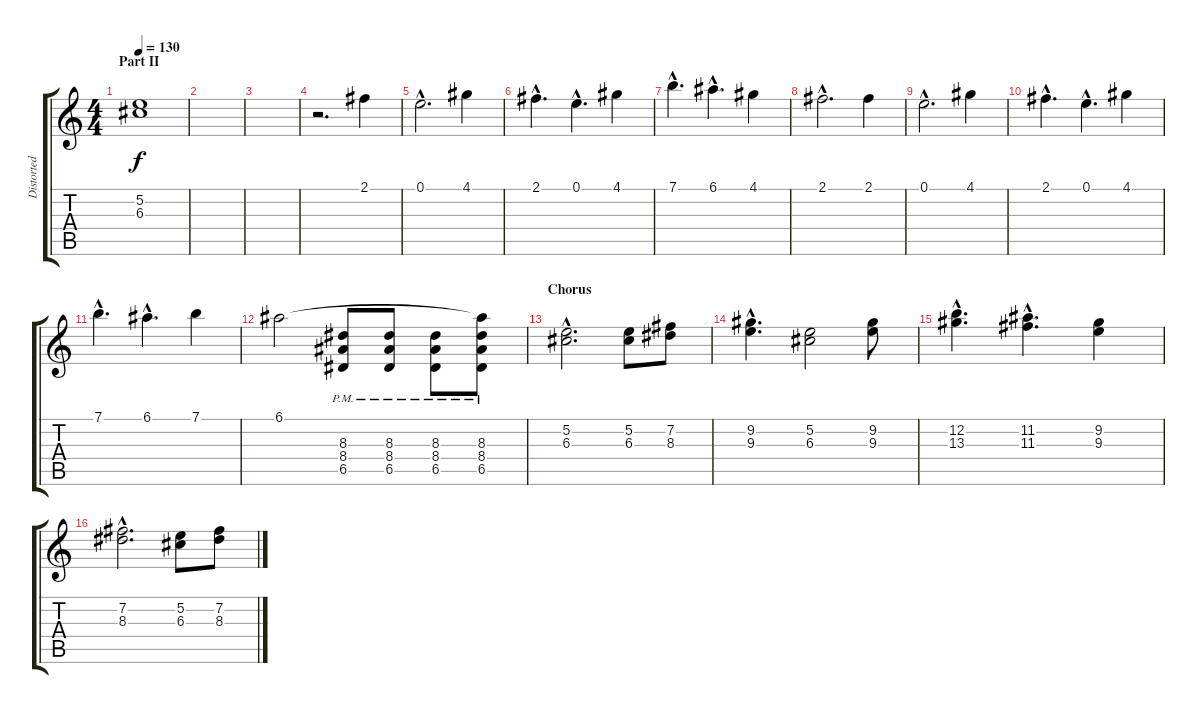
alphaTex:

\track ("Distorted Guitar" "Distorted ") {instrument distortionguitar}
\staff {score tabs}
\tuning (E4 B3 G3 D3 A2 E2) {hide}
\ts (4 4)
\section ("" "Part II")
\tempo 130
\clef g2
\ks c
(5.2 6.3).1{dy f} |
|
|
r.2{d} 2.1.4 |
0.1{hac}.2{d} 4.1.4 |
2.1{hac}.4{d} 0.1{hac}.4{d} 4.1.4 |
7.1{hac}.4{d} 6.1{hac}.4{d} 4.1.4 |
2.1{hac}.2{d} 2.1.4 |
0.1{hac}.2{d} 4.1.4 |
2.1{hac}.4{d} 0.1{hac}.4{d} 4.1.4 |
7.1{hac}.4{d} 6.1{hac}.4{d} 7.1.4 |
6.1.2 (8.3{pm} 8.4{pm} 6.5).8 (8.3{pm} 8.4{pm} 6.5).8 (8.3{pm} 8.4{pm} 6.5).8 (6.1{t} 8.3{pm} 8.4{pm} 6.5).8 |
\section ("" "Chorus")
(5.2{hac} 6.3{hac}).2{d} (5.2 6.3).8 (7.2 8.3).8 |
(9.2{hac} 9.3{hac}).4{d} (5.2 6.3).2 (9.2 9.3).8 |
(12.2{hac} 13.3{hac}).4{d} (11.2{hac} 11.3{hac}).4{d} (9.2 9.3).4 |
(7.2{hac} 8.3{hac}).2{d} (5.2 6.3).8 (7.2 8.3).8
